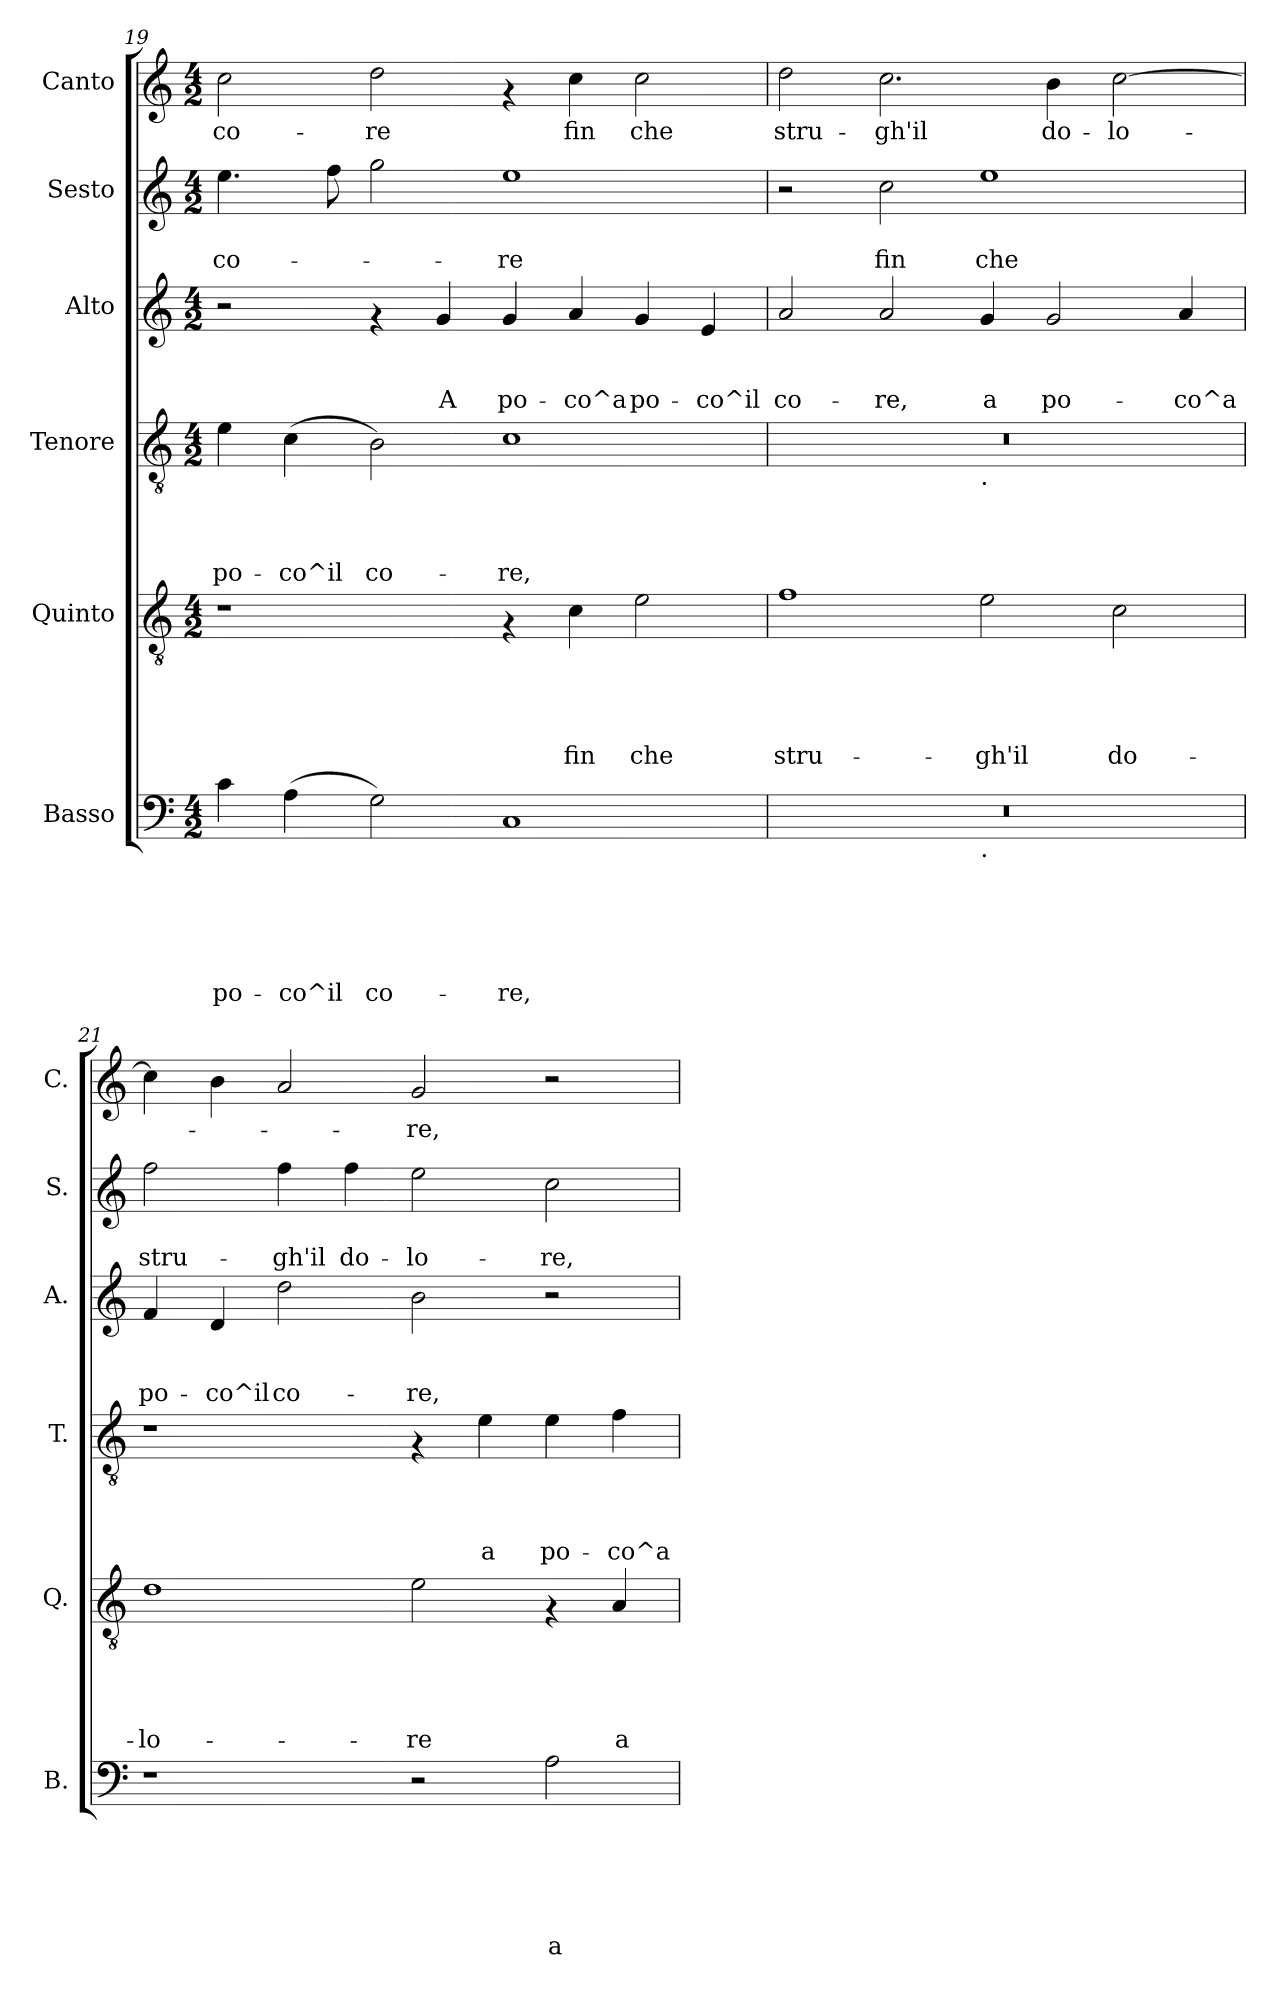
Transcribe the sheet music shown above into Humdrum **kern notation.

**kern	**text	**text	**text	**text	**text	**text	**kern	**text	**text	**text	**text	**text	**kern	**text	**text	**text	**text	**kern	**text	**text	**text	**kern	**text	**text	**kern	**text
*part6	*part6	*part6	*part6	*part6	*part6	*part6	*part5	*part5	*part5	*part5	*part5	*part5	*part4	*part4	*part4	*part4	*part4	*part3	*part3	*part3	*part3	*part2	*part2	*part2	*part1	*part1
*staff6	*staff6	*staff6	*staff6	*staff6	*staff6	*staff6	*staff5	*staff5	*staff5	*staff5	*staff5	*staff5	*staff4	*staff4	*staff4	*staff4	*staff4	*staff3	*staff3	*staff3	*staff3	*staff2	*staff2	*staff2	*staff1	*staff1
*I"Basso	*	*	*	*	*	*	*I"Quinto	*	*	*	*	*	*I"Tenore	*	*	*	*	*I"Alto	*	*	*	*I"Sesto	*	*	*I"Canto	*
*I'B.	*	*	*	*	*	*	*I'Q.	*	*	*	*	*	*I'T.	*	*	*	*	*I'A.	*	*	*	*I'S.	*	*	*I'C.	*
*clefF4	*	*	*	*	*	*	*clefGv2	*	*	*	*	*	*clefGv2	*	*	*	*	*clefG2	*	*	*	*clefG2	*	*	*clefG2	*
*k[]	*	*	*	*	*	*	*k[]	*	*	*	*	*	*k[]	*	*	*	*	*k[]	*	*	*	*k[]	*	*	*k[]	*
*C:	*	*	*	*	*	*	*C:	*	*	*	*	*	*C:	*	*	*	*	*C:	*	*	*	*C:	*	*	*C:	*
*M4/2	*	*	*	*	*	*	*M4/2	*	*	*	*	*	*M4/2	*	*	*	*	*M4/2	*	*	*	*M4/2	*	*	*M4/2	*
=19	=19	=19	=19	=19	=19	=19	=19	=19	=19	=19	=19	=19	=19	=19	=19	=19	=19	=19	=19	=19	=19	=19	=19	=19	=19	=19
!	!	!	!	!	!	!LO:LY:b	!	!	!	!	!	!	!	!	!	!	!LO:LY:b	!	!	!	!	!	!	!LO:LY:b	!	!LO:LY:b
4c\	.	.	.	.	.	po-	1r	.	.	.	.	.	4e\	.	.	.	po-	2r	.	.	.	4.ee\	.	co-	2cc\	co-
!	!	!	!	!	!	!LO:LY:b	!	!	!	!	!	!	!	!	!	!	!LO:LY:b	!	!	!	!	!	!	!	!	!
(<4A\	.	.	.	.	.	-co^il	.	.	.	.	.	.	(<4c\	.	.	.	-co^il	.	.	.	.	.	.	.	.	.
.	.	.	.	.	.	.	.	.	.	.	.	.	.	.	.	.	.	.	.	.	.	8ff\	.	.	.	.
!	!	!	!	!	!	!LO:LY:b	!	!	!	!	!	!	!	!	!	!	!LO:LY:b	!	!	!	!	!	!	!	!	!LO:LY:b
2G\)	.	.	.	.	.	co-	.	.	.	.	.	.	2B\)	.	.	.	co-	4rf	.	.	.	2gg\	.	.	2dd\	-re
!	!	!	!	!	!	!	!	!	!	!	!	!	!	!	!	!	!	!	!	!	!LO:LY:b	!	!	!	!	!
.	.	.	.	.	.	.	.	.	.	.	.	.	.	.	.	.	.	4g/	.	.	A	.	.	.	.	.
!	!	!	!	!	!	!LO:LY:b	!	!	!	!	!	!	!	!	!	!	!LO:LY:b	!	!	!	!LO:LY:b	!	!	!LO:LY:b	!	!
1C	.	.	.	.	.	-re,	4rF	.	.	.	.	.	1c	.	.	.	-re,	4g/	.	.	po-	1ee	.	-re	4rf	.
!	!	!	!	!	!	!	!	!	!	!	!	!LO:LY:b	!	!	!	!	!	!	!	!	!LO:LY:b	!	!	!	!	!LO:LY:b
.	.	.	.	.	.	.	4c\	.	.	.	.	fin	.	.	.	.	.	4a/	.	.	-co^a	.	.	.	4cc\	fin
!	!	!	!	!	!	!	!	!	!	!	!	!LO:LY:b	!	!	!	!	!	!	!	!	!LO:LY:b	!	!	!	!	!LO:LY:b
.	.	.	.	.	.	.	2e\	.	.	.	.	che	.	.	.	.	.	4g/	.	.	po-	.	.	.	2cc\	che
!	!	!	!	!	!	!	!	!	!	!	!	!	!	!	!	!	!	!	!	!	!LO:LY:b	!	!	!	!	!
.	.	.	.	.	.	.	.	.	.	.	.	.	.	.	.	.	.	4e/	.	.	-co^il	.	.	.	.	.
=20	=20	=20	=20	=20	=20	=20	=20	=20	=20	=20	=20	=20	=20	=20	=20	=20	=20	=20	=20	=20	=20	=20	=20	=20	=20	=20
!	!	!	!	!	!	!	!	!	!	!	!	!LO:LY:b	!	!	!	!	!	!	!	!	!LO:LY:b	!	!	!	!	!LO:LY:b
*^	*	*	*	*	*	*	*	*	*	*	*	*	*^	*	*	*	*	*	*	*	*	*	*	*	*	*
0r	1ryy	.	.	.	.	.	.	1f	.	.	.	.	stru-	0r	1ryy	.	.	.	.	2a/	.	.	co-	2r	.	.	2dd\	stru-
!	!	!	!	!	!	!	!	!	!	!	!	!	!	!	!	!	!	!	!	!	!	!	!LO:LY:b	!	!	!LO:LY:b	!	!LO:LY:b
.	.	.	.	.	.	.	.	.	.	.	.	.	.	.	.	.	.	.	.	2a/	.	.	-re,	2cc\	.	fin	2.cc\	-gh'il
!	!	!	!	!	!	!	!	!	!	!	!	!	!	!	!LO:TX:b:t=.	!	!	!	!	!	!	!	!	!	!	!	!	!
!	!LO:TX:b:t=.	!	!	!	!	!	!	!	!	!	!	!	!	!	!	!	!	!	!	!	!	!	!	!	!	!	!	!
!	!	!	!	!	!	!	!	!	!	!	!	!	!LO:LY:b	!	!	!	!	!	!	!	!	!	!LO:LY:b	!	!	!LO:LY:b	!	!
.	1ryy	.	.	.	.	.	.	2e\	.	.	.	.	-gh'il	.	1ryy	.	.	.	.	4g/	.	.	a	1ee	.	che	.	.
!	!	!	!	!	!	!	!	!	!	!	!	!	!	!	!	!	!	!	!	!	!	!	!LO:LY:b	!	!	!	!	!LO:LY:b
.	.	.	.	.	.	.	.	.	.	.	.	.	.	.	.	.	.	.	.	2g/	.	.	po-	.	.	.	4b\	do-
!	!	!	!	!	!	!	!	!	!	!	!	!	!LO:LY:b	!	!	!	!	!	!	!	!	!	!	!	!	!	!	!LO:LY:b
.	.	.	.	.	.	.	.	2c\	.	.	.	.	do-	.	.	.	.	.	.	.	.	.	.	.	.	.	[>2cc\	-lo-
!	!	!	!	!	!	!	!	!	!	!	!	!	!	!	!	!	!	!	!	!	!	!	!LO:LY:b	!	!	!	!	!
.	.	.	.	.	.	.	.	.	.	.	.	.	.	.	.	.	.	.	.	4a/	.	.	-co^a	.	.	.	.	.
=21	=21	=21	=21	=21	=21	=21	=21	=21	=21	=21	=21	=21	=21	=21	=21	=21	=21	=21	=21	=21	=21	=21	=21	=21	=21	=21	=21	=21
!	!	!	!	!	!	!	!	!	!	!	!	!	!LO:LY:b	!	!	!	!	!	!	!	!	!	!LO:LY:b	!	!	!LO:LY:b	!	!
*v	*v	*	*	*	*	*	*	*	*	*	*	*	*	*v	*v	*	*	*	*	*	*	*	*	*	*	*	*	*
1r	.	.	.	.	.	.	1d	.	.	.	.	-lo-	1r	.	.	.	.	4f/	.	.	po-	2ff\	.	stru-	4cc\]	.
!	!	!	!	!	!	!	!	!	!	!	!	!	!	!	!	!	!	!	!	!	!LO:LY:b	!	!	!	!	!
.	.	.	.	.	.	.	.	.	.	.	.	.	.	.	.	.	.	4d/	.	.	-co^il	.	.	.	4b\	.
!	!	!	!	!	!	!	!	!	!	!	!	!	!	!	!	!	!	!	!	!	!LO:LY:b	!	!	!LO:LY:b	!	!
.	.	.	.	.	.	.	.	.	.	.	.	.	.	.	.	.	.	2dd\	.	.	co-	4ff\	.	-gh'il	2a/	.
!	!	!	!	!	!	!	!	!	!	!	!	!	!	!	!	!	!	!	!	!	!	!	!	!LO:LY:b	!	!
.	.	.	.	.	.	.	.	.	.	.	.	.	.	.	.	.	.	.	.	.	.	4ff\	.	do-	.	.
!	!	!	!	!	!	!	!	!	!	!	!	!LO:LY:b	!	!	!	!	!	!	!	!	!LO:LY:b	!	!	!LO:LY:b	!	!LO:LY:b
2r	.	.	.	.	.	.	2e\	.	.	.	.	-re	4rF	.	.	.	.	2b\	.	.	-re,	2ee\	.	-lo-	2g/	-re,
!	!	!	!	!	!	!	!	!	!	!	!	!	!	!	!	!	!LO:LY:b	!	!	!	!	!	!	!	!	!
.	.	.	.	.	.	.	.	.	.	.	.	.	4e\	.	.	.	a	.	.	.	.	.	.	.	.	.
!	!	!	!	!	!	!LO:LY:b	!	!	!	!	!	!	!	!	!	!	!LO:LY:b	!	!	!	!	!	!	!LO:LY:b	!	!
2A\	.	.	.	.	.	a	4rF	.	.	.	.	.	4e\	.	.	.	po-	2r	.	.	.	2cc\	.	-re,	2r	.
!	!	!	!	!	!	!	!	!	!	!	!	!LO:LY:b	!	!	!	!	!LO:LY:b	!	!	!	!	!	!	!	!	!
.	.	.	.	.	.	.	4A/	.	.	.	.	a	4f\	.	.	.	-co^a	.	.	.	.	.	.	.	.	.
=	=	=	=	=	=	=	=	=	=	=	=	=	=	=	=	=	=	=	=	=	=	=	=	=	=	=
*-	*-	*-	*-	*-	*-	*-	*-	*-	*-	*-	*-	*-	*-	*-	*-	*-	*-	*-	*-	*-	*-	*-	*-	*-	*-	*-
